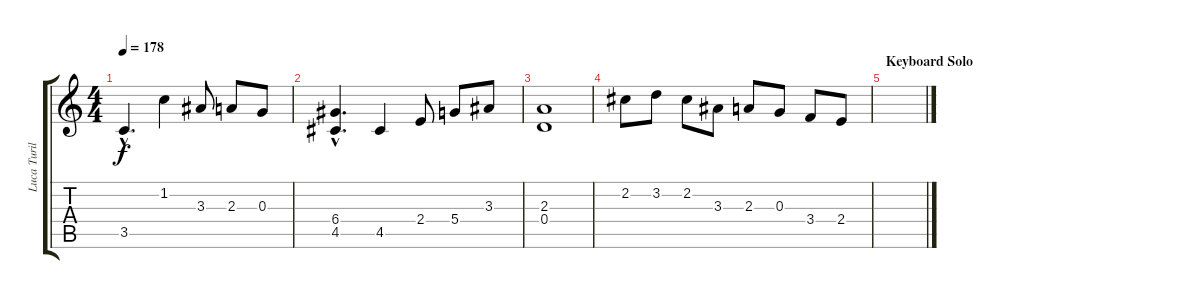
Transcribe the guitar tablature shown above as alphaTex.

\track ("Luca Turilli - Rhytm" "Luca Turil") {instrument distortionguitar}
\staff {score tabs}
\tuning (E4 B3 G3 D3 A2 E2) {hide}
\ts (4 4)
\tempo 178
\clef g2
\ks c
3.5{hac}.4{d dy f} 1.2.4 3.3.8 2.3.8 0.3.8 |
(6.4{hac} 4.5{hac}).4{d} 4.5.4 2.4.8 5.4.8 3.3.8 |
(2.3 0.4).1 |
2.2.8 3.2.8 2.2.8 3.3.8 2.3.8 0.3.8 3.4.8 2.4.8 |
\section ("" "Keyboard Solo")
